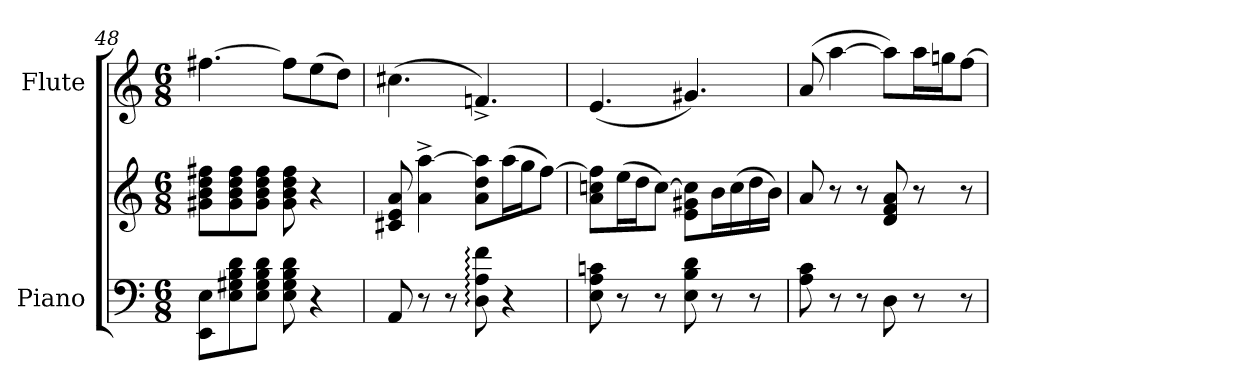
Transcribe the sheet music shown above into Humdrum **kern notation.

**kern	**kern	**kern
*part2	*part2	*part1
*staff3	*staff2	*staff1
*I"Piano	*	*I"Flute
*I'Pno.	*	*I'Fl.
*clefF4	*clefG2	*clefG2
*k[]	*k[]	*k[]
*C:	*C:	*C:
*M6/8	*M6/8	*M6/8
=48	=48	=48
8EE\ 8E\L	8g#X\ 8b\ 8dd\ 8ff#X\L	[4.ff#X\
8E\ 8G#X\ 8B\ 8d\	8g#\ 8b\ 8dd\ 8ff#\	.
8E\ 8G#\ 8B\ 8d\J	8g#\ 8b\ 8dd\ 8ff#\J	.
8E\ 8G#\ 8B\ 8d\	8g#\ 8b\ 8dd\ 8ff#\	8ff#\L]
4r	4r	(8ee\
.	.	8dd\J)
=49	=49	=49
8AA/	8c#X/ 8e/ 8a/	(4.cc#X\
8r	4a\^ [4aa\^	.
8r	.	.
8D\: 8A\: 8f\:	8a\ 8dd\ 8aa\]L	4.fn^/)
4r	(16aa\L	.
.	16gg\J	.
.	[8ff\J)	.
=50	=50	=50
8E\ 8A\ 8cn\	8a\ 8ccn\ 8ff\]L	(4.e/
8r	(16ee\L	.
.	16dd\J	.
8r	[8cc\J)	.
8E\ 8B\ 8d\	8e\ 8g#X\ 8cc\]L	4.g#X/)
8r	16b\L	.
.	(16cc\	.
8r	16dd\	.
.	16b\JJ)	.
!!LO:LB:g=z
=51	=51	=51
8A\ 8c\	8a/	(8a/
8r	8r	[4aa\
8r	8r	.
8D\	8d/ 8f/ 8a/	8aa\L])
8r	8r	16aa\L
.	.	16ggn\J
8r	8r	[8ff\J
=	=	=
*-	*-	*-
